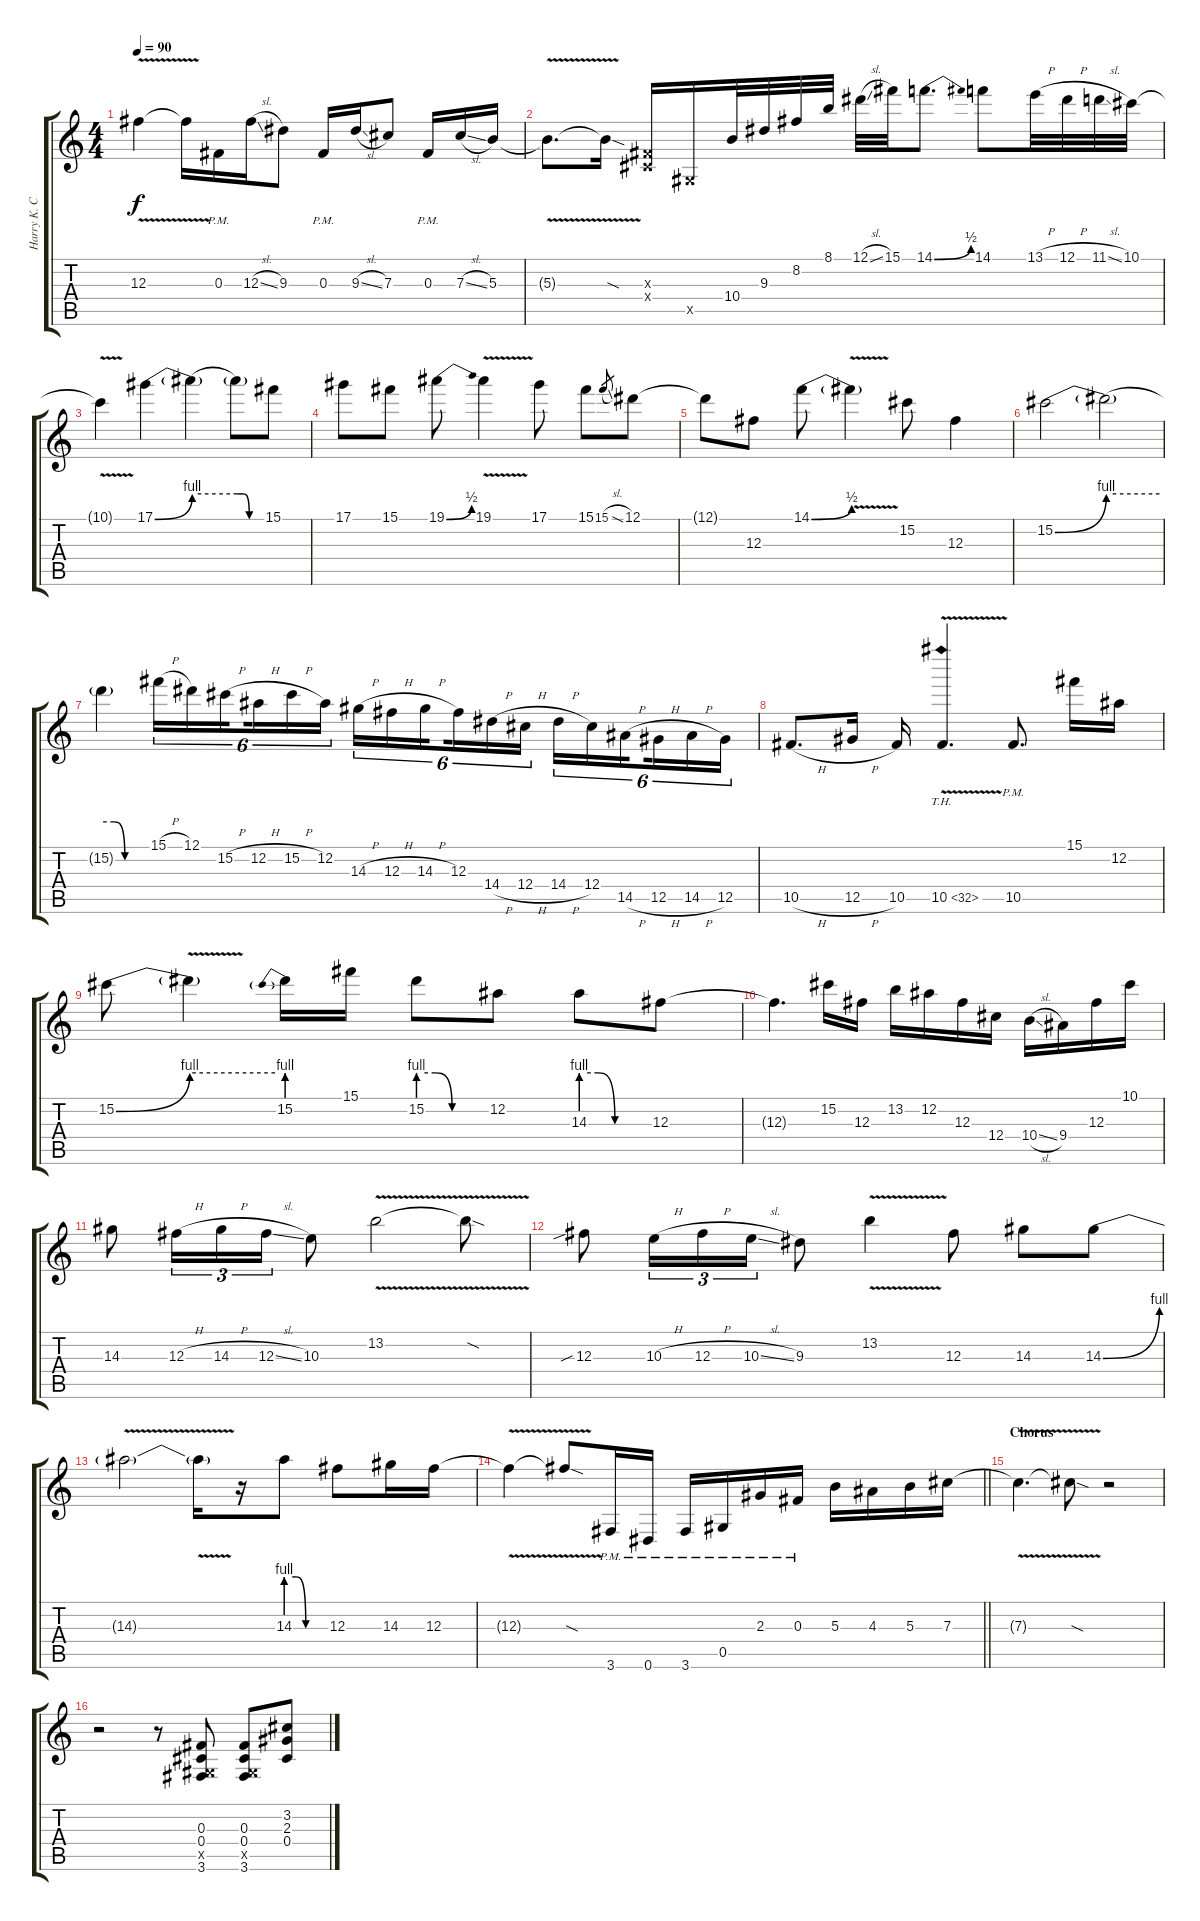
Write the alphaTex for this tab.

\track ("Harry K. Cody Lead" "Harry K. C") {instrument distortionguitar}
\staff {score tabs}
\tuning (Eb4 Bb3 Gb3 Db3 Ab2 Eb2) {hide}
\ts (4 4)
\tempo 90
\clef g2
\ks c
12.3{v t}.4{dy f} 12.3{t}.16 0.3{pm}.16 12.3{sl}.16 9.3.8 0.3{pm}.16 9.3{sl}.16 7.3.8 0.3{pm}.16 7.3{sl}.16 5.3.16 |
5.3{v t}.8{d} 5.3{sod t}.16 (0.3{x} 0.4{x}).16 0.5{x}.16 10.4.32 9.3.32 8.2.32 8.1.32 12.1{sl}.32 15.1.32 14.1{be (bend 0 0 60 2)}.8{d} 14.1.8 13.1{h}.32 12.1{h}.32 11.1{sl}.32 10.1.32 |
10.1{v t}.4 17.1{be (bend 0 0 60 4)}.4 17.1{be (hold 0 4 60 4) t}.4 17.1{be (custom 0 4 15 4 30 0 60 0) t}.8 15.1.8 |
17.1.8 15.1.8 19.1{be (bend 0 0 60 2)}.8 19.1{v}.4 17.1.8 15.1.8 15.1{sl}.8{gr} 12.1.8 |
12.1{t}.8 12.3.8 14.1{be (bend 0 0 60 2)}.8 14.1{v t}.4 15.2.8 12.3.4 |
15.2{be (bend 0 0 60 4)}.2 15.2{be (hold 0 4 60 4) t}.2 |
15.2{be (custom 0 4 15 4 30 0 60 0) t}.4 15.1{h}.16{tu (6 4)} 12.1.16{tu (6 4)} 15.2{h}.16{tu (6 4) beam splitsecondary} 12.2{h}.16{tu (6 4)} 15.2{h}.16{tu (6 4)} 12.2.16{tu (6 4)} 14.3{h}.16{tu (6 4)} 12.3{h}.16{tu (6 4)} 14.3{h}.16{tu (6 4) beam splitsecondary} 12.3.16{tu (6 4)} 14.4{h}.16{tu (6 4)} 12.4{h}.16{tu (6 4)} 14.4{h}.16{tu (6 4)} 12.4.16{tu (6 4)} 14.5{h}.16{tu (6 4) beam splitsecondary} 12.5{h}.16{tu (6 4)} 14.5{h}.16{tu (6 4)} 12.5.16{tu (6 4)} |
10.5{h}.8{d} 12.5{h}.16 10.5.16 10.5{th 22 v}.4{d} 10.5{pm}.8{d} 15.1.16 12.2.16 |
15.2{be (bend 0 0 60 4)}.8 15.2{be (hold 0 4 60 4) v t}.4 15.2{be (prebend 0 4 60 4)}.16 15.1.16 15.2{be (custom 0 4 15 4 30 0 60 0)}.8 12.2.8 14.3{be (custom 0 4 15 4 30 0 60 0)}.8 12.3.8 |
12.3{t}.4{d} 15.2.16 12.3.16 13.2.16 12.2.16 12.3.16 12.4.16 10.4{sl}.16 9.4.16 12.3.16 10.1.16 |
14.3.8 12.3{h}.16{tu (3 2)} 14.3{h}.16{tu (3 2)} 12.3{sl}.16{tu (3 2)} 10.3.8 13.2{v}.2 13.2{sod t}.8 |
12.3{sib}.8 10.3{h}.16{tu (3 2)} 12.3{h}.16{tu (3 2)} 10.3{sl}.16{tu (3 2)} 9.3.8 13.2{v}.4 12.3.8 14.3.8 14.3{be (bend 0 0 60 4)}.8 |
14.3{v t}.2 14.3{t}.16 r.16 14.3{be (custom 0 4 15 4 30 0 60 0)}.8 12.3.8 14.3.16 12.3.16 |
\barLineRight lightlight
12.3{v t}.4 12.3{sod t}.8 3.6{pm}.16 0.6{pm}.16 3.6{pm}.16 0.5{pm}.16 2.3{pm}.16 0.3{pm}.16 5.3.16 4.3.16 5.3.16 7.3.16 |
\section ("" "Chorus")
7.3{v t}.4{d} 7.3{sod t}.8 r.2 |
r.2 r.8 (0.3 0.4 0.5{x} 3.6).8 (0.3 0.4 0.5{x} 3.6).8 (3.2 2.3 0.4).8
